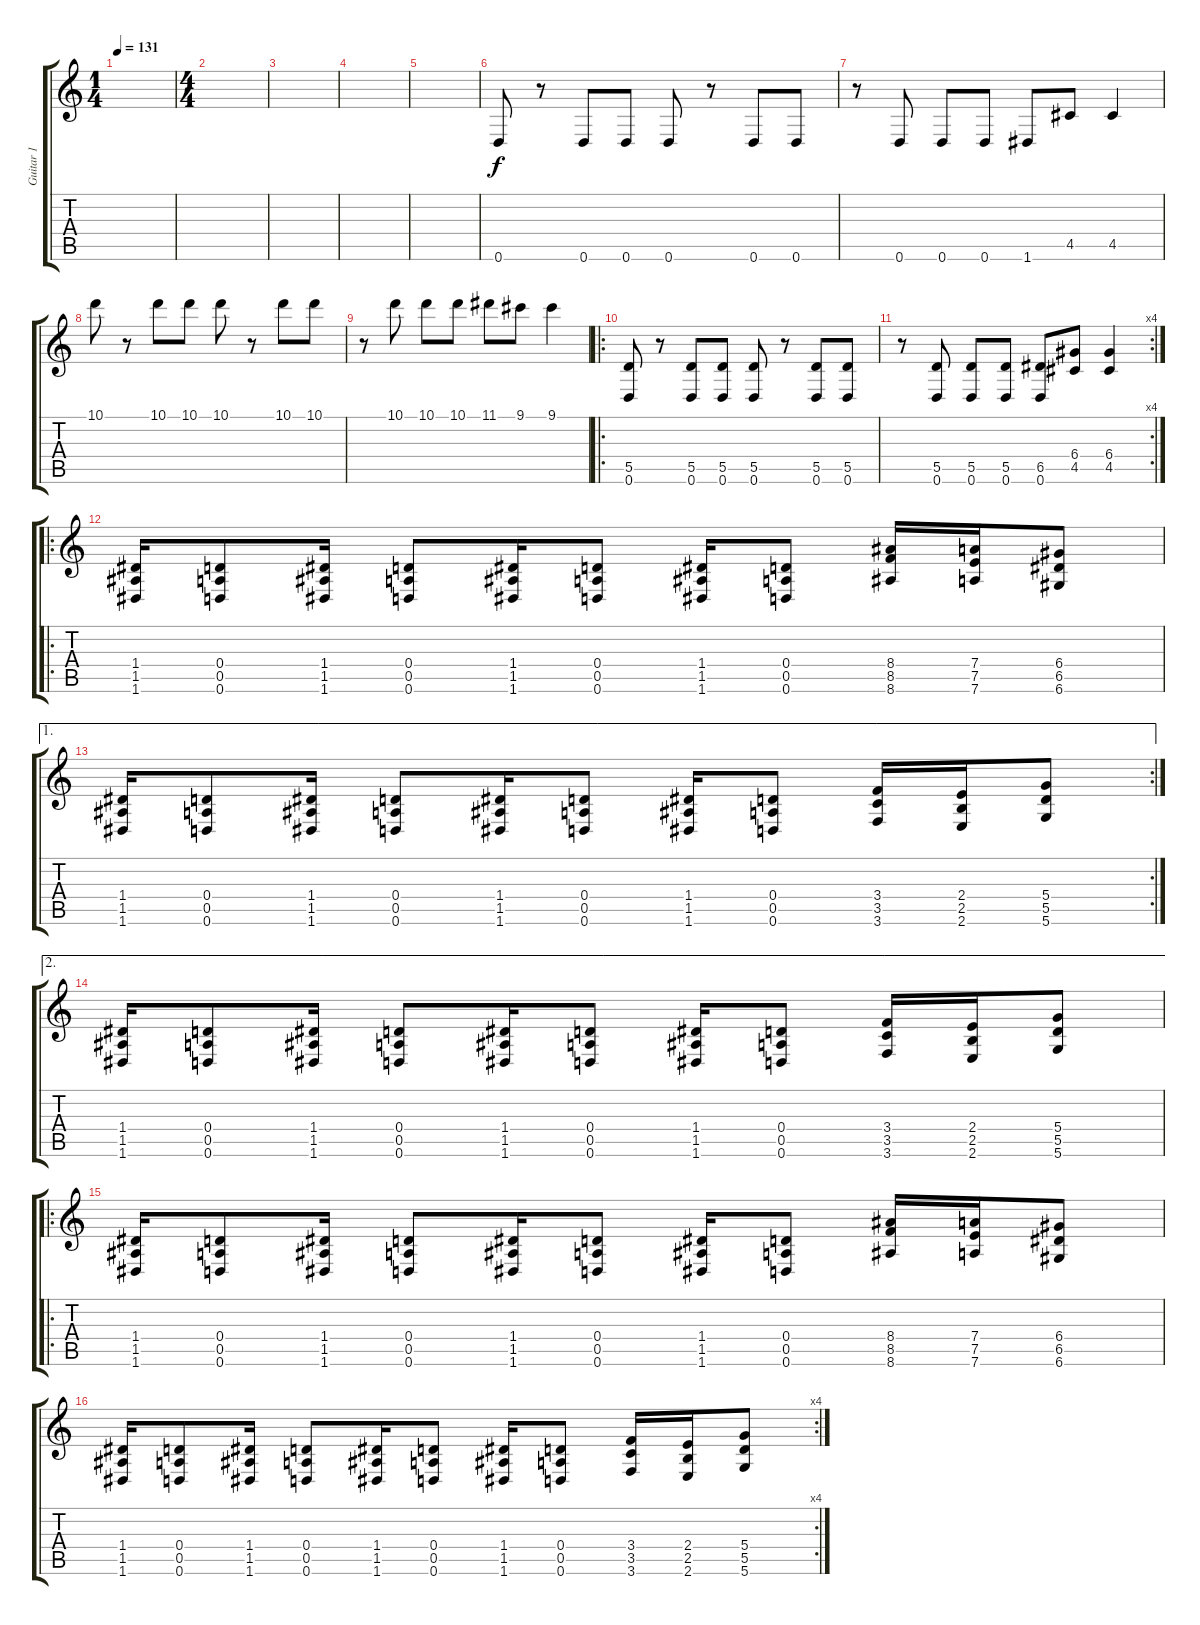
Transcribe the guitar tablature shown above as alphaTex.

\track ("Guitar 1" "Guitar 1") {instrument distortionguitar}
\staff {score tabs}
\tuning (E4 B3 G3 D3 A2 D2) {hide}
\ts (1 4)
\tempo 131
\clef g2
\ks c
|
\ts (4 4)
|
|
|
|
0.6.8{instrument electricguitarclean} r.8 0.6.8 0.6.8 0.6.8 r.8 0.6.8 0.6.8 |
r.8{instrument electricguitarclean} 0.6.8 0.6.8 0.6.8 1.6.8 4.5.8 4.5.4 |
10.1.8{instrument electricguitarclean} r.8 10.1.8 10.1.8 10.1.8 r.8 10.1.8 10.1.8 |
r.8{instrument electricguitarclean} 10.1.8 10.1.8 10.1.8 11.1.8 9.1.8 9.1.4 |
\ro
(5.5 0.6).8{dy f instrument distortionguitar} r.8 (5.5 0.6).8 (5.5 0.6).8 (5.5 0.6).8 r.8 (5.5 0.6).8 (5.5 0.6).8 |
\rc 4
r.8 (5.5 0.6).8 (5.5 0.6).8 (5.5 0.6).8 (6.5 0.6).8 (6.4 4.5).8 (6.4 4.5).4 |
\ro
(1.4 1.5 1.6).16 (0.4 0.5 0.6).8 (1.4 1.5 1.6).16 (0.4 0.5 0.6).8 (1.4 1.5 1.6).16 (0.4 0.5 0.6).8 (1.4 1.5 1.6).16 (0.4 0.5 0.6).8 (8.4 8.5 8.6).16 (7.4 7.5 7.6).16 (6.4 6.5 6.6).8 |
\ae 1
\rc 2
(1.4 1.5 1.6).16 (0.4 0.5 0.6).8 (1.4 1.5 1.6).16 (0.4 0.5 0.6).8 (1.4 1.5 1.6).16 (0.4 0.5 0.6).8 (1.4 1.5 1.6).16 (0.4 0.5 0.6).8 (3.4 3.5 3.6).16 (2.4 2.5 2.6).16 (5.4 5.5 5.6).8 |
\ae 2
(1.4 1.5 1.6).16 (0.4 0.5 0.6).8 (1.4 1.5 1.6).16 (0.4 0.5 0.6).8 (1.4 1.5 1.6).16 (0.4 0.5 0.6).8 (1.4 1.5 1.6).16 (0.4 0.5 0.6).8 (3.4 3.5 3.6).16 (2.4 2.5 2.6).16 (5.4 5.5 5.6).8 |
\ro
(1.4 1.5 1.6).16 (0.4 0.5 0.6).8 (1.4 1.5 1.6).16 (0.4 0.5 0.6).8 (1.4 1.5 1.6).16 (0.4 0.5 0.6).8 (1.4 1.5 1.6).16 (0.4 0.5 0.6).8 (8.4 8.5 8.6).16 (7.4 7.5 7.6).16 (6.4 6.5 6.6).8 |
\rc 4
(1.4 1.5 1.6).16 (0.4 0.5 0.6).8 (1.4 1.5 1.6).16 (0.4 0.5 0.6).8 (1.4 1.5 1.6).16 (0.4 0.5 0.6).8 (1.4 1.5 1.6).16 (0.4 0.5 0.6).8 (3.4 3.5 3.6).16 (2.4 2.5 2.6).16 (5.4 5.5 5.6).8
